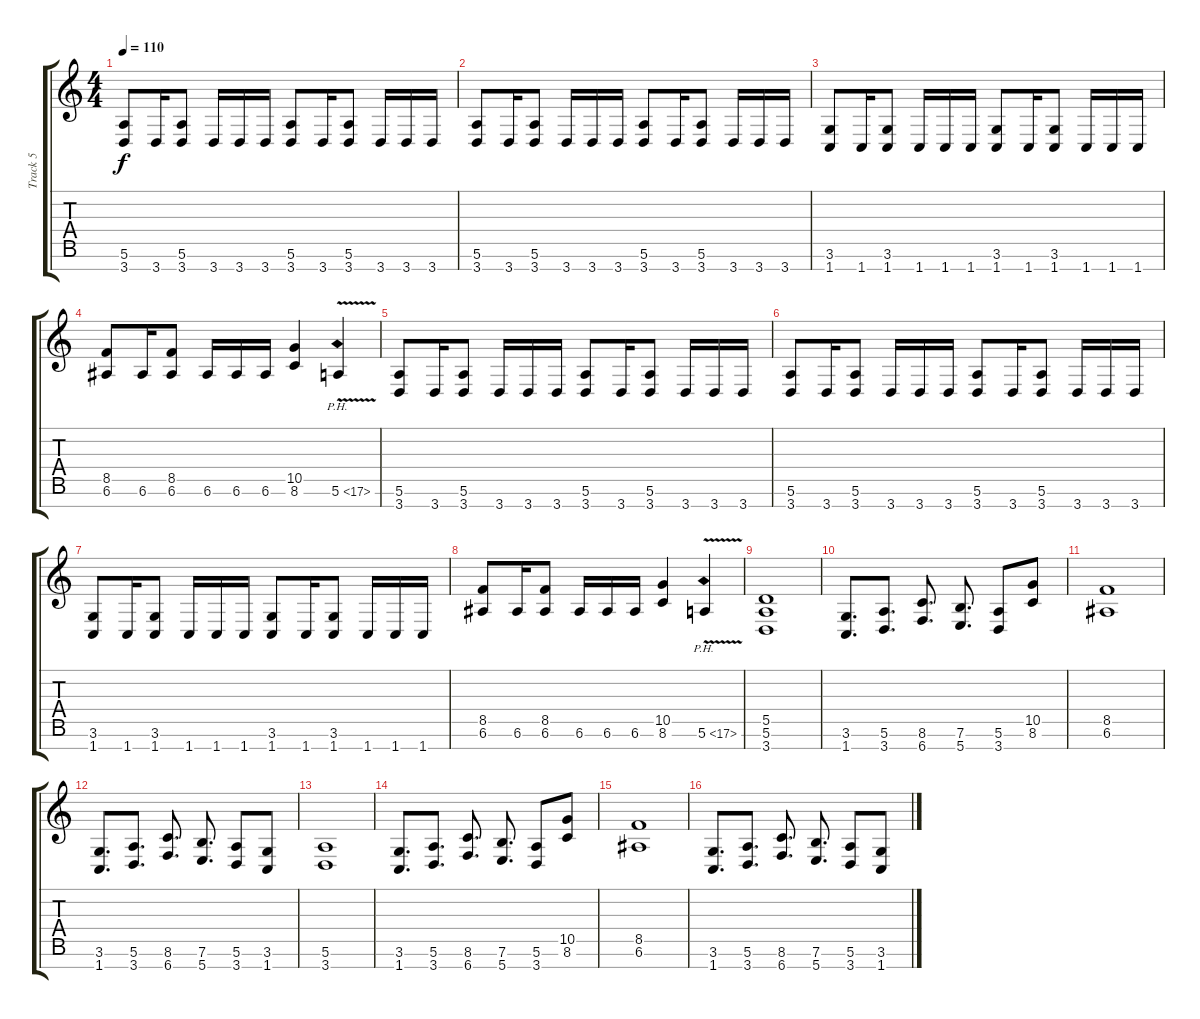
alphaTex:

\track ("Track 5" "Track 5") {instrument distortionguitar}
\staff {score tabs}
\tuning (E4 B3 G3 D3 A2 E2 B1) {hide}
\ts (4 4)
\tempo 110
\clef g2
\ks c
(5.6 3.7).8{dy f} 3.7.16 (5.6 3.7).8 3.7.16 3.7.16 3.7.16 (5.6 3.7).8 3.7.16 (5.6 3.7).8 3.7.16 3.7.16 3.7.16 |
(5.6 3.7).8 3.7.16 (5.6 3.7).8 3.7.16 3.7.16 3.7.16 (5.6 3.7).8 3.7.16 (5.6 3.7).8 3.7.16 3.7.16 3.7.16 |
(3.6 1.7).8 1.7.16 (3.6 1.7).8 1.7.16 1.7.16 1.7.16 (3.6 1.7).8 1.7.16 (3.6 1.7).8 1.7.16 1.7.16 1.7.16 |
(8.5 6.6).8 6.6.16 (8.5 6.6).8 6.6.16 6.6.16 6.6.16 (10.5 8.6).4 5.6{ph 12 v}.4 |
(5.6 3.7).8 3.7.16 (5.6 3.7).8 3.7.16 3.7.16 3.7.16 (5.6 3.7).8 3.7.16 (5.6 3.7).8 3.7.16 3.7.16 3.7.16 |
(5.6 3.7).8 3.7.16 (5.6 3.7).8 3.7.16 3.7.16 3.7.16 (5.6 3.7).8 3.7.16 (5.6 3.7).8 3.7.16 3.7.16 3.7.16 |
(3.6 1.7).8 1.7.16 (3.6 1.7).8 1.7.16 1.7.16 1.7.16 (3.6 1.7).8 1.7.16 (3.6 1.7).8 1.7.16 1.7.16 1.7.16 |
(8.5 6.6).8 6.6.16 (8.5 6.6).8 6.6.16 6.6.16 6.6.16 (10.5 8.6).4 5.6{ph 12 v}.4 |
(5.5 5.6 3.7).1 |
(3.6 1.7).8{d} (5.6 3.7).8{d} (8.6 6.7).8{d} (7.6 5.7).8{d} (5.6 3.7).8 (10.5 8.6).8 |
(8.5 6.6).1 |
(3.6 1.7).8{d} (5.6 3.7).8{d} (8.6 6.7).8{d} (7.6 5.7).8{d} (5.6 3.7).8 (3.6 1.7).8 |
(5.6 3.7).1 |
(3.6 1.7).8{d} (5.6 3.7).8{d} (8.6 6.7).8{d} (7.6 5.7).8{d} (5.6 3.7).8 (10.5 8.6).8 |
(8.5 6.6).1 |
(3.6 1.7).8{d} (5.6 3.7).8{d} (8.6 6.7).8{d} (7.6 5.7).8{d} (5.6 3.7).8 (3.6 1.7).8
